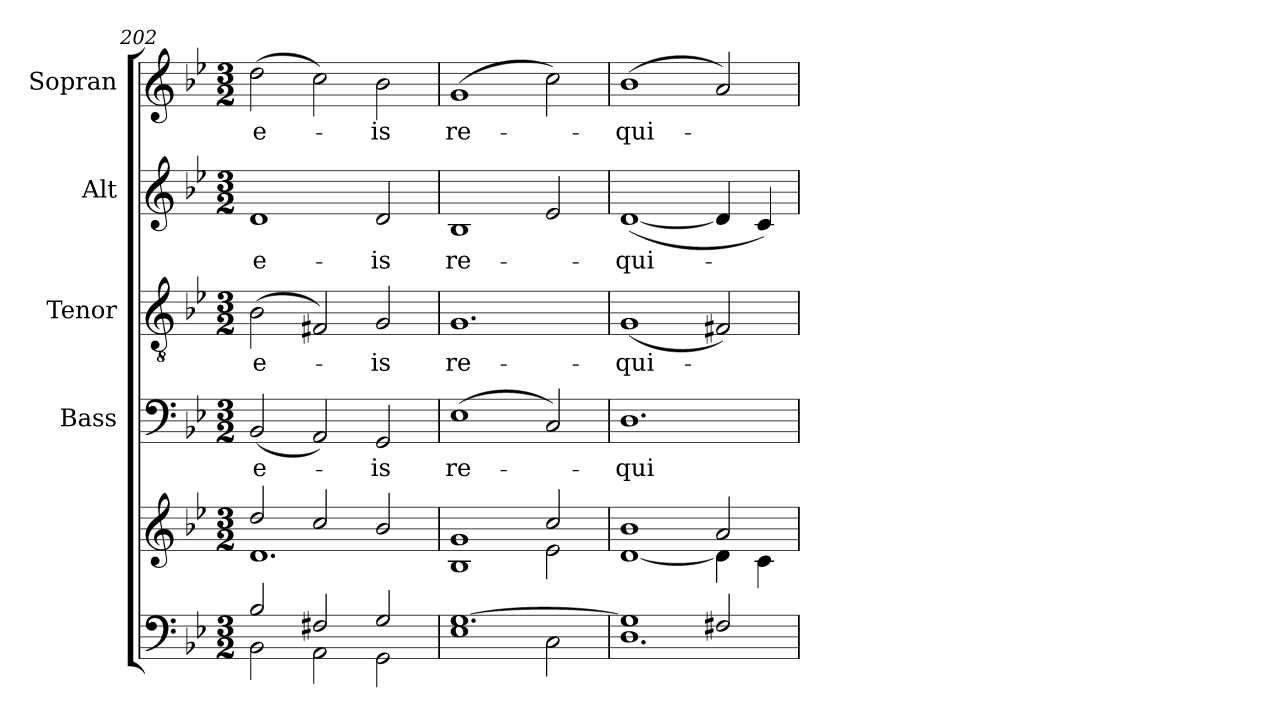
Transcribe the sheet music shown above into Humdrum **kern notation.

**kern	**kern	**kern	**text	**kern	**text	**kern	**text	**kern	**text
*part5	*part5	*part4	*part4	*part3	*part3	*part2	*part2	*part1	*part1
*staff6	*staff5	*staff4	*staff4	*staff3	*staff3	*staff2	*staff2	*staff1	*staff1
*	*	*I"Bass	*	*I"Tenor	*	*I"Alt	*	*I"Sopran	*
*	*	*I'B.	*	*I'T.	*	*I'A.	*	*I'S.	*
*clefF4	*clefG2	*clefF4	*	*clefGv2	*	*clefG2	*	*clefG2	*
*k[b-e-]	*k[b-e-]	*k[b-e-]	*	*k[b-e-]	*	*k[b-e-]	*	*k[b-e-]	*
*B-:	*B-:	*B-:	*	*B-:	*	*B-:	*	*B-:	*
*M3/2	*M3/2	*M3/2	*	*M3/2	*	*M3/2	*	*M3/2	*
=202	=202	=202	=202	=202	=202	=202	=202	=202	=202
*^	*^	*	*	*	*	*	*	*	*
!	!	!	!	!	!LO:LY:b	!	!LO:LY:b	!	!LO:LY:b	!	!LO:LY:b
2B-/	2BB-\	2dd/	1.d	(<2BB-/	e-	(>2B-\	e-	1d	e-	(>2dd\	e-
2F#X/	2AA\	2cc/	.	2AA/)	.	2F#X/)	.	.	.	2cc\)	.
!	!	!	!	!	!LO:LY:b	!	!LO:LY:b	!	!LO:LY:b	!	!LO:LY:b
2G/	2GG\	2b-/	.	2GG/	-is	2G/	-is	2d/	-is	2b-\	-is
=203	=203	=203	=203	=203	=203	=203	=203	=203	=203	=203	=203
!	!	!	!	!	!LO:LY:b	!	!LO:LY:b	!	!LO:LY:b	!	!LO:LY:b
[>1.G	1E-	1g	1B-	(>1E-	re-	1.G	re-	1B-	re-	(>1g	re-
.	2C\	2cc/	2e-\	2C/)	.	.	.	2e-/	.	2cc\)	.
=204	=204	=204	=204	=204	=204	=204	=204	=204	=204	=204	=204
!	!	!	!	!	!LO:LY:b	!	!LO:LY:b	!	!LO:LY:b	!	!LO:LY:b
1G]	1.D	1b-	[<1d	1.D	-qui-	(<1G	-qui-	(<[1d	-qui-	(>1b-	-qui-
2F#X/	.	2a/	4d\]	.	.	2F#X/)	.	4d/]	.	2a/)	.
.	.	.	4c\	.	.	.	.	4c/)	.	.	.
*v	*v	*	*	*	*	*	*	*	*	*	*
*	*v	*v	*	*	*	*	*	*	*	*
=	=	=	=	=	=	=	=	=	=
*-	*-	*-	*-	*-	*-	*-	*-	*-	*-
